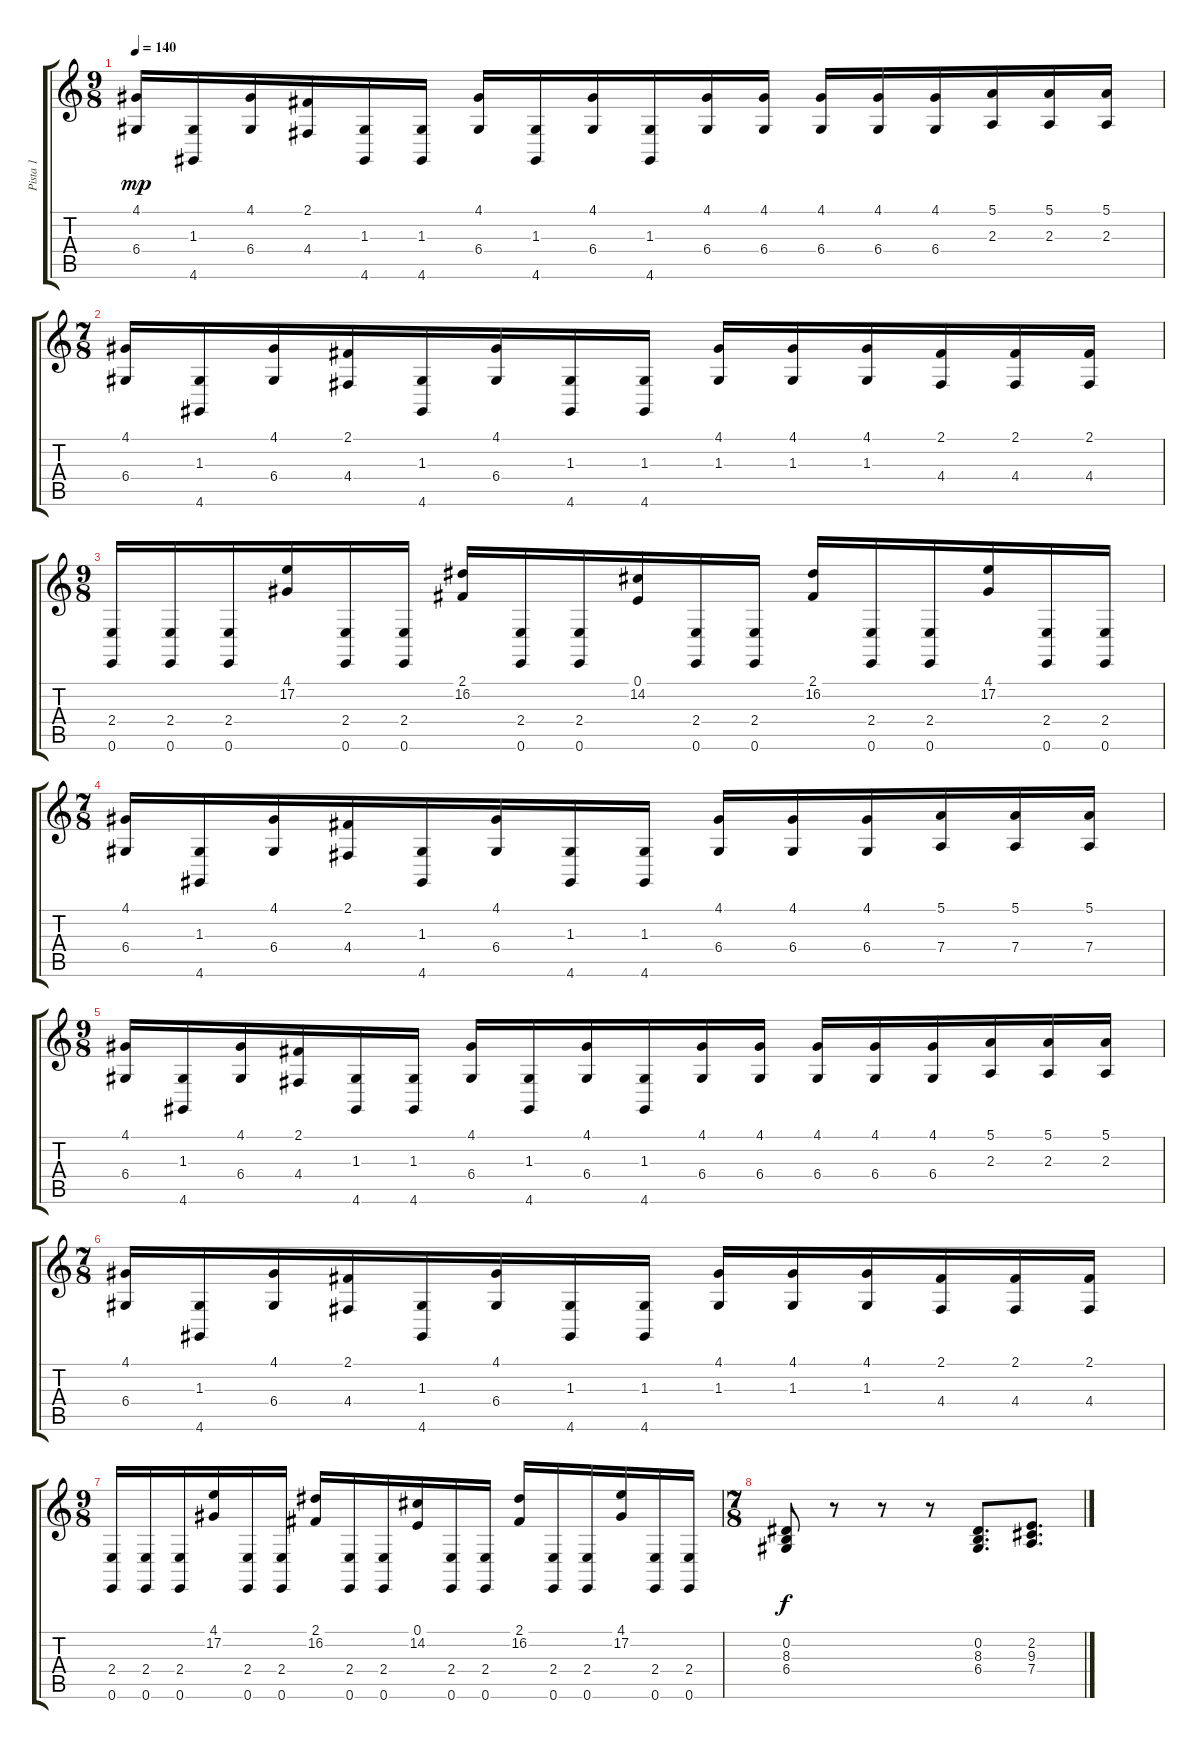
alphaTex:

\track ("Pista 1" "Pista 1") {instrument lead2sawtooth}
\staff {score tabs}
\tuning (E4 B3 G3 D3 A2 E2) {hide}
\ts (9 8)
\tempo 140
\clef g2
\ks c
(4.1 6.4).16{dy mp} (1.3 4.6).16 (4.1 6.4).16 (2.1 4.4).16 (1.3 4.6).16 (1.3 4.6).16 (4.1 6.4).16 (1.3 4.6).16 (4.1 6.4).16 (1.3 4.6).16 (4.1 6.4).16 (4.1 6.4).16 (4.1 6.4).16 (4.1 6.4).16 (4.1 6.4).16 (5.1 2.3).16 (5.1 2.3).16 (5.1 2.3).16 |
\ts (7 8)
(4.1 6.4).16 (1.3 4.6).16 (4.1 6.4).16 (2.1 4.4).16 (1.3 4.6).16 (4.1 6.4).16 (1.3 4.6).16 (1.3 4.6).16 (4.1 1.3).16 (4.1 1.3).16 (4.1 1.3).16 (2.1 4.4).16 (2.1 4.4).16 (2.1 4.4).16 |
\ts (9 8)
(2.4 0.6).16 (2.4 0.6).16 (2.4 0.6).16 (4.1 17.2).16 (2.4 0.6).16 (2.4 0.6).16 (2.1 16.2).16 (2.4 0.6).16 (2.4 0.6).16 (0.1 14.2).16 (2.4 0.6).16 (2.4 0.6).16 (2.1 16.2).16 (2.4 0.6).16 (2.4 0.6).16 (4.1 17.2).16 (2.4 0.6).16 (2.4 0.6).16 |
\ts (7 8)
(4.1 6.4).16 (1.3 4.6).16 (4.1 6.4).16 (2.1 4.4).16 (1.3 4.6).16 (4.1 6.4).16 (1.3 4.6).16 (1.3 4.6).16 (4.1 6.4).16 (4.1 6.4).16 (4.1 6.4).16 (5.1 7.4).16 (5.1 7.4).16 (5.1 7.4).16 |
\ts (9 8)
(4.1 6.4).16 (1.3 4.6).16 (4.1 6.4).16 (2.1 4.4).16 (1.3 4.6).16 (1.3 4.6).16 (4.1 6.4).16 (1.3 4.6).16 (4.1 6.4).16 (1.3 4.6).16 (4.1 6.4).16 (4.1 6.4).16 (4.1 6.4).16 (4.1 6.4).16 (4.1 6.4).16 (5.1 2.3).16 (5.1 2.3).16 (5.1 2.3).16 |
\ts (7 8)
(4.1 6.4).16 (1.3 4.6).16 (4.1 6.4).16 (2.1 4.4).16 (1.3 4.6).16 (4.1 6.4).16 (1.3 4.6).16 (1.3 4.6).16 (4.1 1.3).16 (4.1 1.3).16 (4.1 1.3).16 (2.1 4.4).16 (2.1 4.4).16 (2.1 4.4).16 |
\ts (9 8)
(2.4 0.6).16 (2.4 0.6).16 (2.4 0.6).16 (4.1 17.2).16 (2.4 0.6).16 (2.4 0.6).16 (2.1 16.2).16 (2.4 0.6).16 (2.4 0.6).16 (0.1 14.2).16 (2.4 0.6).16 (2.4 0.6).16 (2.1 16.2).16 (2.4 0.6).16 (2.4 0.6).16 (4.1 17.2).16 (2.4 0.6).16 (2.4 0.6).16 |
\ts (7 8)
(0.2 8.3 6.4).8{dy f} r.8 r.8 r.8 (0.2 8.3 6.4).8{d} (2.2 9.3 7.4).8{d}
